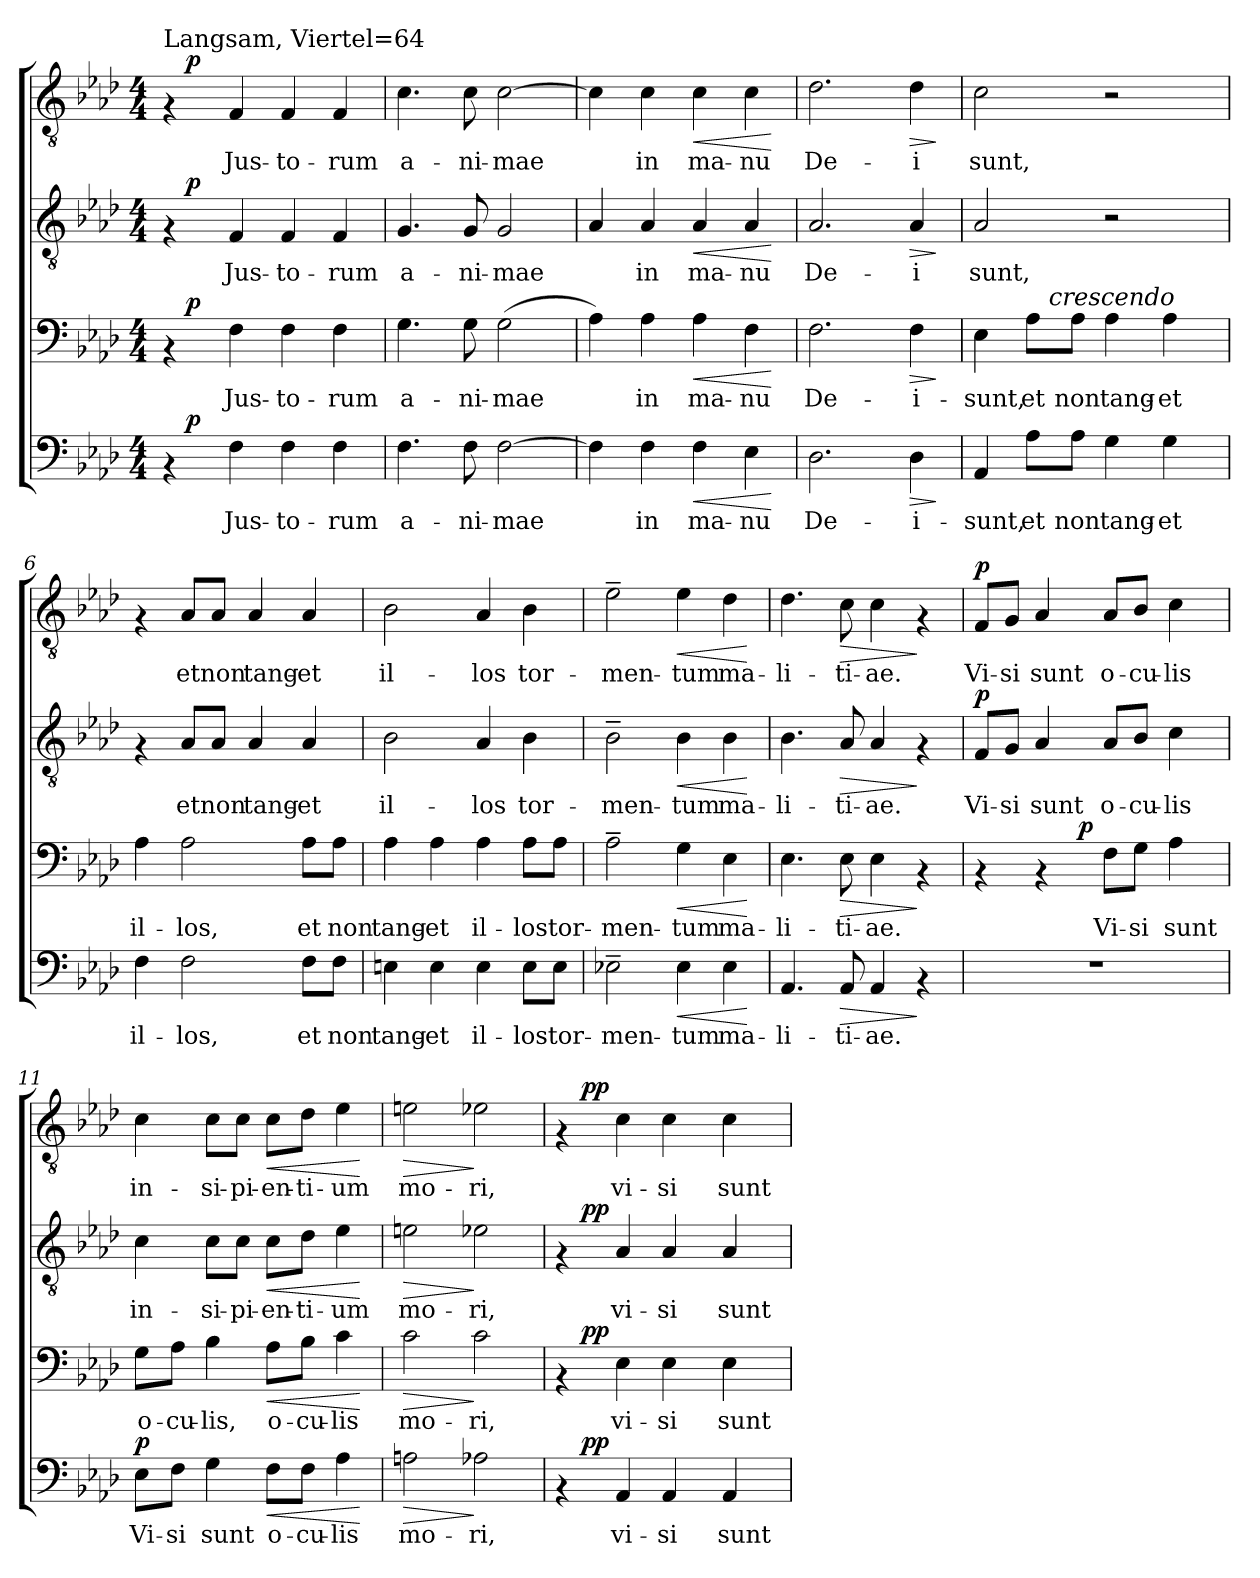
**kern	**text	**dynam	**kern	**text	**dynam	**kern	**text	**dynam	**kern	**text	**dynam
*part4	*part4	*part4	*part3	*part3	*part3	*part2	*part2	*part2	*part1	*part1	*part1
*staff4	*staff4	*staff4	*staff3	*staff3	*staff3	*staff2	*staff2	*staff2	*staff1	*staff1	*staff1
*clefF4	*	*	*clefF4	*	*	*clefGv2	*	*	*clefGv2	*	*
*k[b-e-a-d-]	*	*	*k[b-e-a-d-]	*	*	*k[b-e-a-d-]	*	*	*k[b-e-a-d-]	*	*
*A-:	*	*	*A-:	*	*	*A-:	*	*	*A-:	*	*
*M4/4	*	*	*M4/4	*	*	*M4/4	*	*	*M4/4	*	*
=1	=1	=1	=1	=1	=1	=1	=1	=1	=1	=1	=1
*^	*	*	*^	*	*	*^	*	*	*^	*	*
!	!	!	!	!	!	!	!	!	!	!	!	!LO:TX:a:t=Langsam, Viertel=64	!	!	!
4rAA	16ryy	.	.	4rAA	16ryy	.	.	4rF	16ryy	.	.	4rF	16ryy	.	.
!	!	!	!LO:DY:b	!	!	!	!LO:DY:b	!	!	!	!LO:DY:b	!	!	!	!LO:DY:b
.	2...ryy	.	p	.	2...ryy	.	p	.	2...ryy	.	p	.	2...ryy	.	p
!	!	!LO:LY:b	!	!	!	!LO:LY:b	!	!	!	!LO:LY:b	!	!	!	!LO:LY:b	!
4F\	.	Jus-	.	4F\	.	Jus-	.	4F/	.	Jus-	.	4F/	.	Jus-	.
!	!	!LO:LY:b	!	!	!	!LO:LY:b	!	!	!	!LO:LY:b	!	!	!	!LO:LY:b	!
4F\	.	-to-	.	4F\	.	-to-	.	4F/	.	-to-	.	4F/	.	-to-	.
!	!	!LO:LY:b	!	!	!	!LO:LY:b	!	!	!	!LO:LY:b	!	!	!	!LO:LY:b	!
4F\	.	-rum	.	4F\	.	-rum	.	4F/	.	-rum	.	4F/	.	-rum	.
=2	=2	=2	=2	=2	=2	=2	=2	=2	=2	=2	=2	=2	=2	=2	=2
!	!	!LO:LY:b	!	!	!	!LO:LY:b	!	!	!	!LO:LY:b	!	!	!	!LO:LY:b	!
*v	*v	*	*	*	*	*	*	*v	*v	*	*	*v	*v	*	*
*	*	*	*v	*v	*	*	*	*	*	*	*	*
4.F\	a-	.	4.G\	a-	.	4.G/	a-	.	4.c\	a-	.
!	!LO:LY:b	!	!	!LO:LY:b	!	!	!LO:LY:b	!	!	!LO:LY:b	!
8F\	-ni-	.	8G\	-ni-	.	8G/	-ni-	.	8c\	-ni-	.
!	!LO:LY:b	!	!	!LO:LY:b	!	!	!LO:LY:b	!	!	!LO:LY:b	!
[>2F\	-mae	.	(>2G\	-mae	.	2G/	-mae	.	[>2c\	-mae	.
=3	=3	=3	=3	=3	=3	=3	=3	=3	=3	=3	=3
4F\]	.	.	4A-\)	.	.	4A-/	.	.	4c\]	.	.
!	!LO:LY:b	!	!	!LO:LY:b	!	!	!LO:LY:b	!	!	!LO:LY:b	!
4F\	in	.	4A-\	in	.	4A-/	in	.	4c\	in	.
!	!LO:LY:b	!LO:HP:b	!	!LO:LY:b	!LO:HP:b	!	!LO:LY:b	!LO:HP:b	!	!LO:LY:b	!LO:HP:b
4F\	ma-	<	4A-\	ma-	<	4A-/	ma-	<	4c\	ma-	<
!	!LO:LY:b	!	!	!LO:LY:b	!	!	!LO:LY:b	!	!	!LO:LY:b	!
4E-\	-nu	.	4F\	-nu	.	4A-/	-nu	.	4c\	-nu	.
.	.	[	.	.	[	.	.	[	.	.	[
=4	=4	=4	=4	=4	=4	=4	=4	=4	=4	=4	=4
!	!LO:LY:b	!	!	!LO:LY:b	!	!	!LO:LY:b	!	!	!LO:LY:b	!
2.D-\	De-	.	2.F\	De-	.	2.A-/	De-	.	2.d-\	De-	.
!	!LO:LY:b	!LO:HP:b	!	!LO:LY:b	!LO:HP:b	!	!LO:LY:b	!LO:HP:b	!	!LO:LY:b	!LO:HP:b
4D-\	-i-	>	4F\	-i-	>	4A-/	-i	>	4d-\	-i	>
.	.	]	.	.	]	.	.	]	.	.	]
=5	=5	=5	=5	=5	=5	=5	=5	=5	=5	=5	=5
!	!LO:LY:b	!	!	!LO:LY:b	!	!	!LO:LY:b	!	!	!LO:LY:b	!
*	*	*	*^	*	*	*	*	*	*	*	*
4AA-/	-sunt,	.	4E-\	4ryy	-sunt,	.	2A-/	sunt,	.	2c\	sunt,	.
!	!LO:LY:b	!	!	!	!LO:LY:b	!	!	!	!	!	!	!
8A-\L	et	.	8A-\L	16ryy	et	.	.	.	.	.	.	.
!	!	!	!	!LO:TX:a:i:t=crescendo	!	!	!	!	!	!	!	!
.	.	.	.	2ryy	.	.	.	.	.	.	.	.
!	!LO:LY:b	!	!	!	!LO:LY:b	!	!	!	!	!	!	!
8A-\J	non	.	8A-\J	.	non	.	.	.	.	.	.	.
!	!LO:LY:b	!	!	!	!LO:LY:b	!	!	!	!	!	!	!
4G\	tang-	.	4A-\	.	tang-	.	2r	.	.	2r	.	.
!	!LO:LY:b	!	!	!	!LO:LY:b	!	!	!	!	!	!	!
4G\	-et	.	4A-\	.	-et	.	.	.	.	.	.	.
.	.	.	.	8.ryy	.	.	.	.	.	.	.	.
=6	=6	=6	=6	=6	=6	=6	=6	=6	=6	=6	=6	=6
!	!LO:LY:b	!	!	!	!LO:LY:b	!	!	!	!	!	!	!
*	*	*	*v	*v	*	*	*	*	*	*	*	*
4F\	il-	.	4A-\	il-	.	4rF	.	.	4rF	.	.
!	!LO:LY:b	!	!	!LO:LY:b	!	!	!LO:LY:b	!	!	!LO:LY:b	!
2F\	-los,	.	2A-\	-los,	.	8A-/L	et	.	8A-/L	et	.
!	!	!	!	!	!	!	!LO:LY:b	!	!	!LO:LY:b	!
.	.	.	.	.	.	8A-/J	non	.	8A-/J	non	.
!	!	!	!	!	!	!	!LO:LY:b	!	!	!LO:LY:b	!
.	.	.	.	.	.	4A-/	tang-	.	4A-/	tang-	.
!	!LO:LY:b	!	!	!LO:LY:b	!	!	!LO:LY:b	!	!	!LO:LY:b	!
8F\L	et	.	8A-\L	et	.	4A-/	-et	.	4A-/	-et	.
!	!LO:LY:b	!	!	!LO:LY:b	!	!	!	!	!	!	!
8F\J	non	.	8A-\J	non	.	.	.	.	.	.	.
=7	=7	=7	=7	=7	=7	=7	=7	=7	=7	=7	=7
!	!LO:LY:b	!	!	!LO:LY:b	!	!	!LO:LY:b	!	!	!LO:LY:b	!
4En\	tang-	.	4A-\	tang-	.	2B-\	il-	.	2B-\	il-	.
!	!LO:LY:b	!	!	!LO:LY:b	!	!	!	!	!	!	!
4E\	-et	.	4A-\	-et	.	.	.	.	.	.	.
!	!LO:LY:b	!	!	!LO:LY:b	!	!	!LO:LY:b	!	!	!LO:LY:b	!
4E\	il-	.	4A-\	il-	.	4A-/	-los	.	4A-/	-los	.
!	!LO:LY:b	!	!	!LO:LY:b	!	!	!LO:LY:b	!	!	!LO:LY:b	!
8E\L	-los	.	8A-\L	-los	.	4B-\	tor-	.	4B-\	tor-	.
!	!LO:LY:b	!	!	!LO:LY:b	!	!	!	!	!	!	!
8E\J	tor-	.	8A-\J	tor-	.	.	.	.	.	.	.
!!LO:LB:g=z
=8	=8	=8	=8	=8	=8	=8	=8	=8	=8	=8	=8
!	!LO:LY:b	!	!	!LO:LY:b	!	!	!LO:LY:b	!	!	!LO:LY:b	!
2E-X~>\	-men-	.	2A-~>\	-men-	.	2B-~>\	-men-	.	2e-~>\	-men-	.
!	!LO:LY:b	!LO:HP:b	!	!LO:LY:b	!LO:HP:b	!	!LO:LY:b	!LO:HP:b	!	!LO:LY:b	!LO:HP:b
4E-\	-tum	<	4G\	-tum	<	4B-\	-tum	<	4e-\	-tum	<
!	!LO:LY:b	!	!	!LO:LY:b	!	!	!LO:LY:b	!	!	!LO:LY:b	!
4E-\	ma-	.	4E-\	ma-	.	4B-\	ma-	.	4d-\	ma-	.
.	.	[	.	.	[	.	.	[	.	.	[
=9	=9	=9	=9	=9	=9	=9	=9	=9	=9	=9	=9
!	!LO:LY:b	!	!	!LO:LY:b	!	!	!LO:LY:b	!	!	!LO:LY:b	!
4.AA-/	-li-	.	4.E-\	-li-	.	4.B-\	-li-	.	4.d-\	-li-	.
!	!LO:LY:b	!LO:HP:b	!	!LO:LY:b	!LO:HP:b	!	!LO:LY:b	!LO:HP:b	!	!LO:LY:b	!LO:HP:b
8AA-/	-ti-	>	8E-\	-ti-	>	8A-/	-ti-	>	8c\	-ti-	>
!	!LO:LY:b	!	!	!LO:LY:b	!	!	!LO:LY:b	!	!	!LO:LY:b	!
4AA-/	-ae.	.	4E-\	-ae.	.	4A-/	-ae.	.	4c\	-ae.	.
4rAA	.	]	4rAA	.	]	4rF	.	]	4rF	.	]
=10	=10	=10	=10	=10	=10	=10	=10	=10	=10	=10	=10
!	!	!	!	!	!	!	!LO:LY:b	!LO:DY:b	!	!LO:LY:b	!LO:DY:b
*	*	*	*^	*	*	*	*	*	*	*	*
1r	.	.	4rAA	4ryy	.	.	8F/L	Vi-	p	8F/L	Vi-	p
!	!	!	!	!	!	!	!	!LO:LY:b	!	!	!LO:LY:b	!
.	.	.	.	.	.	.	8G/J	-si	.	8G/J	-si	.
!	!	!	!	!	!	!	!	!LO:LY:b	!	!	!LO:LY:b	!
.	.	.	4rAA	8ryy	.	.	4A-/	sunt	.	4A-/	sunt	.
.	.	.	.	32ryy	.	.	.	.	.	.	.	.
!	!	!	!	!	!	!LO:DY:b	!	!	!	!	!	!
.	.	.	.	2ryy	.	p	.	.	.	.	.	.
!	!	!	!	!	!LO:LY:b	!	!	!LO:LY:b	!	!	!LO:LY:b	!
.	.	.	8F\L	.	Vi-	.	8A-/L	o-	.	8A-/L	o-	.
!	!	!	!	!	!LO:LY:b	!	!	!LO:LY:b	!	!	!LO:LY:b	!
.	.	.	8G\J	.	-si	.	8B-/J	-cu-	.	8B-/J	-cu-	.
!	!	!	!	!	!LO:LY:b	!	!	!LO:LY:b	!	!	!LO:LY:b	!
.	.	.	4A-\	.	sunt	.	4c\	-lis	.	4c\	-lis	.
.	.	.	.	16.ryy	.	.	.	.	.	.	.	.
=11	=11	=11	=11	=11	=11	=11	=11	=11	=11	=11	=11	=11
!	!LO:LY:b	!LO:DY:b	!	!	!LO:LY:b	!	!	!LO:LY:b	!	!	!LO:LY:b	!
*	*	*	*v	*v	*	*	*	*	*	*	*	*
8E-\L	Vi-	p	8G\L	o-	.	4c\	in-	.	4c\	in-	.
!	!LO:LY:b	!	!	!LO:LY:b	!	!	!	!	!	!	!
8F\J	-si	.	8A-\J	-cu-	.	.	.	.	.	.	.
!	!LO:LY:b	!	!	!LO:LY:b	!	!	!LO:LY:b	!	!	!LO:LY:b	!
4G\	sunt	.	4B-\	-lis,	.	8c\L	-si-	.	8c\L	-si-	.
!	!	!	!	!	!	!	!LO:LY:b	!	!	!LO:LY:b	!
.	.	.	.	.	.	8c\J	-pi-	.	8c\J	-pi-	.
!	!LO:LY:b	!LO:HP:b	!	!LO:LY:b	!LO:HP:b	!	!LO:LY:b	!LO:HP:b	!	!LO:LY:b	!LO:HP:b
8F\L	o-	<	8A-\L	o-	<	8c\L	-en-	<	8c\L	-en-	<
!	!LO:LY:b	!	!	!LO:LY:b	!	!	!LO:LY:b	!	!	!LO:LY:b	!
8F\J	-cu-	.	8B-\J	-cu-	.	8d-\J	-ti-	.	8d-\J	-ti-	.
!	!LO:LY:b	!	!	!LO:LY:b	!	!	!LO:LY:b	!	!	!LO:LY:b	!
4A-\	-lis	.	4c\	-lis	.	4e-\	-um	.	4e-\	-um	.
.	.	[	.	.	[	.	.	[	.	.	[
=12	=12	=12	=12	=12	=12	=12	=12	=12	=12	=12	=12
!	!LO:LY:b	!LO:HP:b	!	!LO:LY:b	!LO:HP:b	!	!LO:LY:b	!LO:HP:b	!	!LO:LY:b	!LO:HP:b
2An\	mo-	>	2c\	mo-	>	2en\	mo-	>	2en\	mo-	>
!	!LO:LY:b	!	!	!LO:LY:b	!	!	!LO:LY:b	!	!	!LO:LY:b	!
2A-X\	-ri,	]	2c\	-ri,	]	2e-X\	-ri,	]	2e-X\	-ri,	]
!!LO:LB:g=z
=13	=13	=13	=13	=13	=13	=13	=13	=13	=13	=13	=13
*^	*	*	*^	*	*	*^	*	*	*^	*	*
4rAA	16.ryy	.	.	4rAA	16.ryy	.	.	4rF	16.ryy	.	.	4rF	16.ryy	.	.
!	!	!	!LO:DY:b	!	!	!	!LO:DY:b	!	!	!	!LO:DY:b	!	!	!	!LO:DY:b
.	2ryy	.	pp	.	2ryy	.	pp	.	2ryy	.	pp	.	2ryy	.	pp
!	!	!LO:LY:b	!	!	!	!LO:LY:b	!	!	!	!LO:LY:b	!	!	!	!LO:LY:b	!
4AA-/	.	vi-	.	4E-\	.	vi-	.	4A-/	.	vi-	.	4c\	.	vi-	.
!	!	!LO:LY:b	!	!	!	!LO:LY:b	!	!	!	!LO:LY:b	!	!	!	!LO:LY:b	!
4AA-/	.	-si	.	4E-\	.	-si	.	4A-/	.	-si	.	4c\	.	-si	.
.	4ryy	.	.	.	4ryy	.	.	.	4ryy	.	.	.	4ryy	.	.
!	!	!LO:LY:b	!	!	!	!LO:LY:b	!	!	!	!LO:LY:b	!	!	!	!LO:LY:b	!
4AA-/	.	sunt	.	4E-\	.	sunt	.	4A-/	.	sunt	.	4c\	.	sunt	.
.	8ryy	.	.	.	8ryy	.	.	.	8ryy	.	.	.	8ryy	.	.
.	32ryy	.	.	.	32ryy	.	.	.	32ryy	.	.	.	32ryy	.	.
*v	*v	*	*	*	*	*	*	*v	*v	*	*	*v	*v	*	*
*	*	*	*v	*v	*	*	*	*	*	*	*	*
=	=	=	=	=	=	=	=	=	=	=	=
*-	*-	*-	*-	*-	*-	*-	*-	*-	*-	*-	*-
